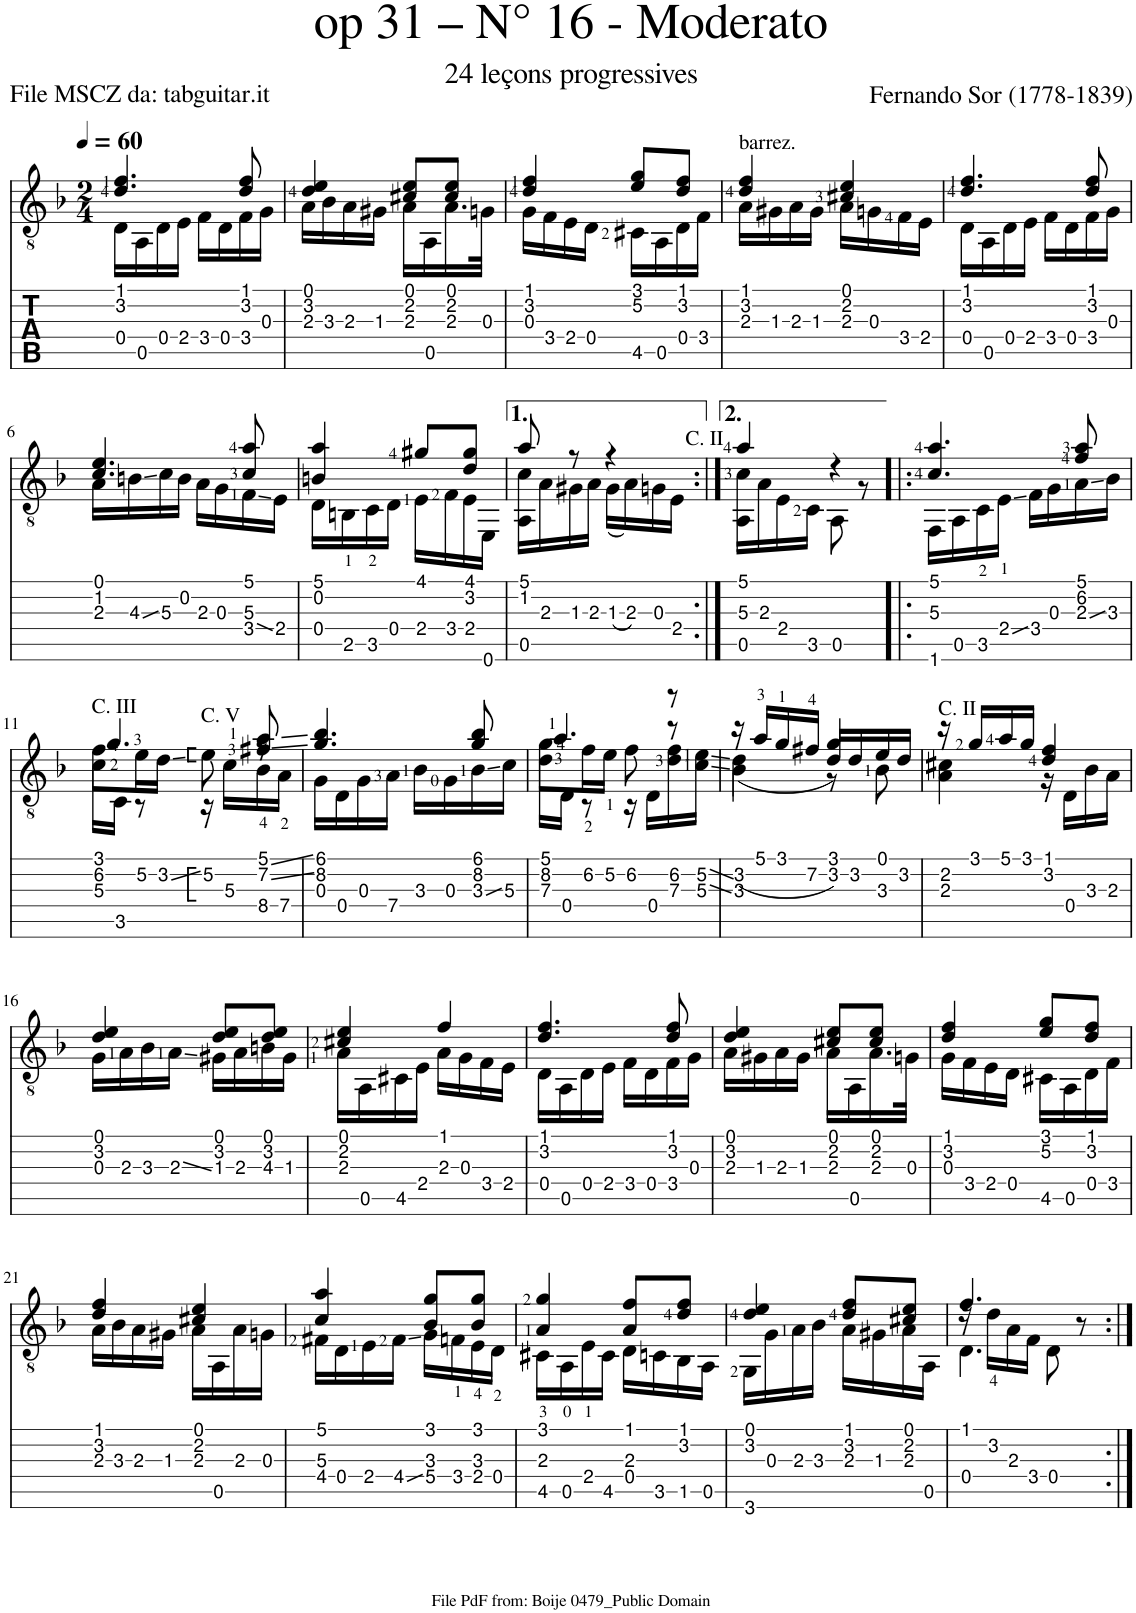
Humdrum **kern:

**kern	**kern
*part1	*part1
*staff2	*staff1
*I"Guitar	*
*I'Guit.	*
*stria6	*
*	*clefGv2
*k[b-]	*k[b-]
*M2/4	*M2/4
*MM60	*MM60
=1	=1
*^	*^
4.d 4.f	16DLL	4.d/ 4.f/	16D\LL
.	16AAJ	.	16AA\
.	16DL	.	16D\
.	16EJJ	.	16E\JJ
.	16FLL	.	16F\LL
.	16DJ	.	16D\
8d 8f	16FL	8d/ 8f/	16F\
.	16GJJ	.	16G\JJ
=2	=2	=2	=2
4d 4e	16ALL	4d/ 4e/	16A\LL
.	16B-J	.	16B-\
.	16AL	.	16A\
.	16G#XJJ	.	16G#X\JJ
8c#X\ 8e\L	16ALL	8c#X/ 8e/L	16A\LL
.	16AAJ	.	16AA\
8c#\ 8e\J	16.AL	8c#/ 8e/J	16.A\
.	32GnJJk	.	32Gn\JJk
=3	=3	=3	=3
4d 4f	16GLL	4d/ 4f/	16G\LL
.	16FJ	.	16F\
.	16EL	.	16E\
.	16DJJ	.	16D\JJ
8e\ 8g\L	16C#XLL	8e/ 8g/L	16C#X\LL
.	16AAJ	.	16AA\
8d\ 8f\J	16DL	8d/ 8f/J	16D\
.	16FJJ	.	16F\JJ
=4	=4	=4	=4
!	!	!LO:TX:a:t=barrez.	!
4d 4f	16ALL	4d/ 4f/	16A\LL
.	16G#XJ	.	16G#X\
.	16AL	.	16A\
.	16G#JJ	.	16G#\JJ
4c#X 4e	16ALL	4c#X/ 4e/	16A\LL
.	16GnJ	.	16Gn\
.	16FL	.	16F\
.	16EJJ	.	16E\JJ
=5	=5	=5	=5
4.d 4.f	16DLL	4.d/ 4.f/	16D\LL
.	16AAJ	.	16AA\
.	16DL	.	16D\
.	16EJJ	.	16E\JJ
.	16FLL	.	16F\LL
.	16DJ	.	16D\
8d 8f	16FL	8d/ 8f/	16F\
.	16GJJ	.	16G\JJ
!!LO:LB:g=z	!!
=6	=6	=6	=6
4.c 4.e	16ALL	4.c/ 4.e/	16A\LL
.	16BnJ	.	16Bn\
.	16cL	.	16c\
.	16BJJ	.	16B\JJ
.	16ALL	.	16A\LL
.	16GJ	.	16G\
8c 8a	16FL	8c/ 8a/	16F\
.	16EJJ	.	16E\JJ
=7	=7	=7	=7
4Bn 4a	16DLL	4Bn/ 4a/	16D\LL
.	16BBnJ	.	16BBn\
.	16CL	.	16C\
.	16DJJ	.	16D\JJ
8g#XL	16ELL	8g#X/L	16E\LL
.	16FJ	.	16F\
8d\ 8g#\J	16EL	8d/ 8g#/J	16E\
.	16EEJJ	.	16EE\JJ
=8	=8	=8	=8
8a	16AA\ 16c\LL	8a/	16AA\ 16c\LL
.	16AJ	.	16A\
8r	16G#XL	8r	16G#X\
.	16AJJ	.	16A\JJ
4r	16G#LL	4r	(16G#\LL
.	16AJ	.	16A\)
.	16GnL	.	16Gn\
.	16EJJ	.	16E\JJ
=9:|!	=9:|!	=9:|!	=9:|!
!	!	!LO:TX:a:t=C. II	!
4a	16AA\ 16c\LL	4a/	16AA\ 16c\LL
.	16AJ	.	16A\
.	16EL	.	16E\
.	16CJJ	.	16C\JJ
4r	8AA	4r	8AA\
.	8r	.	8r
=10!|:	=10!|:	=10!|:	=10!|:
4.c 4.a	16FFLL	4.c/ 4.a/	16FF\LL
.	16AAJ	.	16AA\
.	16CL	.	16C\
.	16EJJ	.	16E\JJ
.	16FLL	.	16F\LL
.	16GJ	.	16G\
8f 8a	16AL	8f/ 8a/	16A\
.	16B-JJ	.	16B-\JJ
!!LO:LB:g=z
=11	=11	=11	=11
*	*^	*	*^
!	!	!	!LO:TX:a:t=C. III	!	!
4.g	8fL	16cLL	4.g/	8f\L	16c\LL
.	.	16CJJ	.	.	16C\JJ
.	16eL	8r	.	16e\L	8r
.	16dJJ	.	.	16d\JJ	.
!	!	!	!	!LO:TX:a:t=C. V	!
.	8e:	16r	.	8e:\	16r
.	.	16cLL	.	.	16c\LL
8f#X 8a	8r	16B-	8f#X/ 8a/	8r	16B-\
.	.	16AJJ	.	.	16A\JJ
*	*v	*v	*	*	*
*	*	*	*v	*v
=12	=12	=12	=12
4.g 4.b-	16GLL	4.g/ 4.b-/	16G\LL
.	16DJ	.	16D\
.	16GL	.	16G\
.	16AJJ	.	16A\JJ
.	16B-LL	.	16B-\LL
.	16GJ	.	16G\
8g 8b-	16B-L	8g/ 8b-/	16B-\
.	16cJJ	.	16c\JJ
=13	=13	=13	=13
*	*^	*	*^
4.a	8gL	16dLL	4.a/	8g\L	16d\LL
.	.	16DJJ	.	.	16D\JJ
.	16fL	8r	.	16f\L	8r
.	16eJJ	.	.	16e\JJ	.
.	8f	16r	.	8f\	16r
.	.	16DLL	.	.	16D\LL
8r	8r	16d\ 16f\	8r	8r	16d\ 16f\
.	.	16c\ 16e\JJ	.	.	16c\ 16e\JJ
=14	=14	=14	=14	=14	=14
16r	4d	4B-	16r	(4d\	4B-\
16aLL	.	.	16a/LL	.	.
16g	.	.	16g/	.	.
16f#XJJ	.	.	16f#X/JJ	.	.
4g	16dLL	8r	4g/	16d/LL)	8r
.	16dJ	.	.	16d/	.
.	16eL	8B-	.	16e/	8B-\
.	16dJJ	.	.	16d/JJ	.
*	*v	*v	*	*	*
*	*	*	*v	*v
=15	=15	=15	=15
!	!	!LO:TX:a:t=C. II	!
16r	4A 4c#X	16r	4A\ 4c#X\
16gLL	.	16g/LL	.
16a	.	16a/	.
16gJJ	.	16g/JJ	.
4d 4f	16r	4d/ 4f/	16r
.	16DLL	.	16D\LL
.	16B-	.	16B-\
.	16AJJ	.	16A\JJ
!!LO:LB:g=z	!!
=16	=16	=16	=16
4d 4e	16GLL	4d/ 4e/	16G\LL
.	16AJ	.	16A\
.	16B-L	.	16B-\
.	16AJJ	.	16A\JJ
8d\ 8e\L	16G#XLL	8d/ 8e/L	16G#X\LL
.	16AJ	.	16A\
8d\ 8e\J	16BnL	8d/ 8e/J	16Bn\
.	16G#JJ	.	16G#\JJ
=17	=17	=17	=17
4c#X 4e	16ALL	4c#X/ 4e/	16A\LL
.	16AAJ	.	16AA\
.	16C#XL	.	16C#X\
.	16EJJ	.	16E\JJ
4f	16ALL	4f/	16A\LL
.	16GJ	.	16G\
.	16FL	.	16F\
.	16EJJ	.	16E\JJ
=18	=18	=18	=18
4.d 4.f	16DLL	4.d/ 4.f/	16D\LL
.	16AAJ	.	16AA\
.	16DL	.	16D\
.	16EJJ	.	16E\JJ
.	16FLL	.	16F\LL
.	16DJ	.	16D\
8d 8f	16FL	8d/ 8f/	16F\
.	16GJJ	.	16G\JJ
=19	=19	=19	=19
4d 4e	16ALL	4d/ 4e/	16A\LL
.	16G#XJ	.	16G#X\
.	16AL	.	16A\
.	16G#JJ	.	16G#\JJ
8c#X\ 8e\L	16ALL	8c#X/ 8e/L	16A\LL
.	16AAJ	.	16AA\
8c#\ 8e\J	16.AL	8c#/ 8e/J	16.A\
.	32GnJJk	.	32Gn\JJk
=20	=20	=20	=20
4d 4f	16GLL	4d/ 4f/	16G\LL
.	16FJ	.	16F\
.	16EL	.	16E\
.	16DJJ	.	16D\JJ
8e\ 8g\L	16C#XLL	8e/ 8g/L	16C#X\LL
.	16AAJ	.	16AA\
8d\ 8f\J	16DL	8d/ 8f/J	16D\
.	16FJJ	.	16F\JJ
!!LO:LB:g=z	!!
=21	=21	=21	=21
4d 4f	16ALL	4d/ 4f/	16A\LL
.	16B-J	.	16B-\
.	16AL	.	16A\
.	16G#XJJ	.	16G#X\JJ
4c#X 4e	16ALL	4c#X/ 4e/	16A\LL
.	16AAJ	.	16AA\
.	16AL	.	16A\
.	16GnJJ	.	16Gn\JJ
=22	=22	=22	=22
4c 4a	16F#XLL	4c/ 4a/	16F#X\LL
.	16DJ	.	16D\
.	16EL	.	16E\
.	16F#JJ	.	16F#\JJ
8B-\ 8g\L	16GLL	8B-/ 8g/L	16G\LL
.	16FnJ	.	16Fn\
8B-\ 8g\J	16EL	8B-/ 8g/J	16E\
.	16DJJ	.	16D\JJ
=23	=23	=23	=23
4A 4g	16C#XLL	4A/ 4g/	16C#X\LL
.	16AAJ	.	16AA\
.	16EL	.	16E\
.	16C#JJ	.	16C#\JJ
8A\ 8f\L	16DLL	8A/ 8f/L	16D\LL
.	16CnJ	.	16Cn\
8d\ 8f\J	16BB-L	8d/ 8f/J	16BB-\
.	16AAJJ	.	16AA\JJ
=24	=24	=24	=24
4d 4e	16GGLL	4d/ 4e/	16GG\LL
.	16GJ	.	16G\
.	16AL	.	16A\
.	16B-JJ	.	16B-\JJ
8d\ 8f\L	16ALL	8d/ 8f/L	16A\LL
.	16G#XJ	.	16G#X\
8c#X\ 8e\J	16AL	8c#X/ 8e/J	16A\
.	16AAJJ	.	16AA\JJ
=25	=25	=25	=25
*	*^	*	*^
4.f	16r	4.D	4.f/	16r	4.D\
.	16d	.	.	16d\LL	.
.	16ALL	.	.	16A\	.
.	16FJ	.	.	16F\JJ	.
.	8DJ	.	.	8D\	.
8r	8ryy	8ryy	8r	8ryy	8ryy
*v	*v	*v	*	*	*
*	*v	*v	*v
=:|!	=:|!
*-	*-
